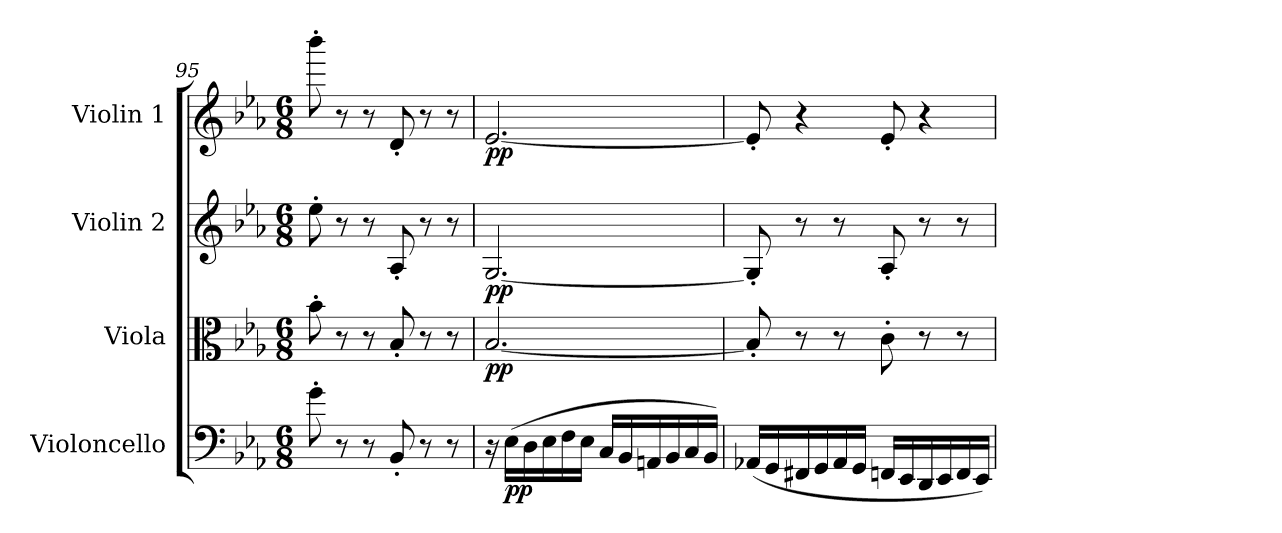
**kern	**dynam	**kern	**dynam	**kern	**dynam	**kern	**dynam
*part4	*part4	*part3	*part3	*part2	*part2	*part1	*part1
*staff4	*staff4	*staff3	*staff3	*staff2	*staff2	*staff1	*staff1
*I"Violoncello	*	*I"Viola	*	*I"Violin 2	*	*I"Violin 1	*
*I'Vc	*	*I'Vla	*	*I'Vln	*	*I'Vln	*
*clefF4	*	*clefC3	*	*clefG2	*	*clefG2	*
*k[b-e-a-]	*	*k[b-e-a-]	*	*k[b-e-a-]	*	*k[b-e-a-]	*
*M6/8	*	*M6/8	*	*M6/8	*	*M6/8	*
=95	=95	=95	=95	=95	=95	=95	=95
8g'\	.	8b-'\	.	8ee-'\	.	8bbb-'\	.
8r	.	8r	.	8r	.	8r	.
8r	.	8r	.	8r	.	8r	.
8BB-'/	.	8B-'/	.	8A-'/	.	8d'/	.
8r	.	8r	.	8r	.	8r	.
8r	.	8r	.	8r	.	8r	.
!!LO:LB:g=z
=96	=96	=96	=96	=96	=96	=96	=96
!	!	!	!LO:DY:b	!	!LO:DY:b	!	!LO:DY:b
16r	.	[2.B-/	pp	[2.G/	pp	[2.e-/	pp
!	!LO:DY:b	!	!	!	!	!	!
(16E-\LL	pp	.	.	.	.	.	.
16D\	.	.	.	.	.	.	.
16E-\	.	.	.	.	.	.	.
16F\	.	.	.	.	.	.	.
16E-\JJ	.	.	.	.	.	.	.
16C/LL	.	.	.	.	.	.	.
16BB-/	.	.	.	.	.	.	.
16AAn/	.	.	.	.	.	.	.
16BB-/	.	.	.	.	.	.	.
16C/	.	.	.	.	.	.	.
16BB-/JJ)	.	.	.	.	.	.	.
=97	=97	=97	=97	=97	=97	=97	=97
(16AA-X/LL	.	8B-'/]	.	8G'/]	.	8e-'/]	.
16GG/	.	.	.	.	.	.	.
16FF#X/	.	8r	.	8r	.	4r	.
16GG/	.	.	.	.	.	.	.
16AA-/	.	8r	.	8r	.	.	.
16GG/JJ	.	.	.	.	.	.	.
16FFn/LL	.	8c'\	.	8A-'/	.	8e-'/	.
16EE-/	.	.	.	.	.	.	.
16DD/	.	8r	.	8r	.	4r	.
16EE-/	.	.	.	.	.	.	.
16FF/	.	8r	.	8r	.	.	.
16EE-/JJ)	.	.	.	.	.	.	.
=	=	=	=	=	=	=	=
*-	*-	*-	*-	*-	*-	*-	*-
